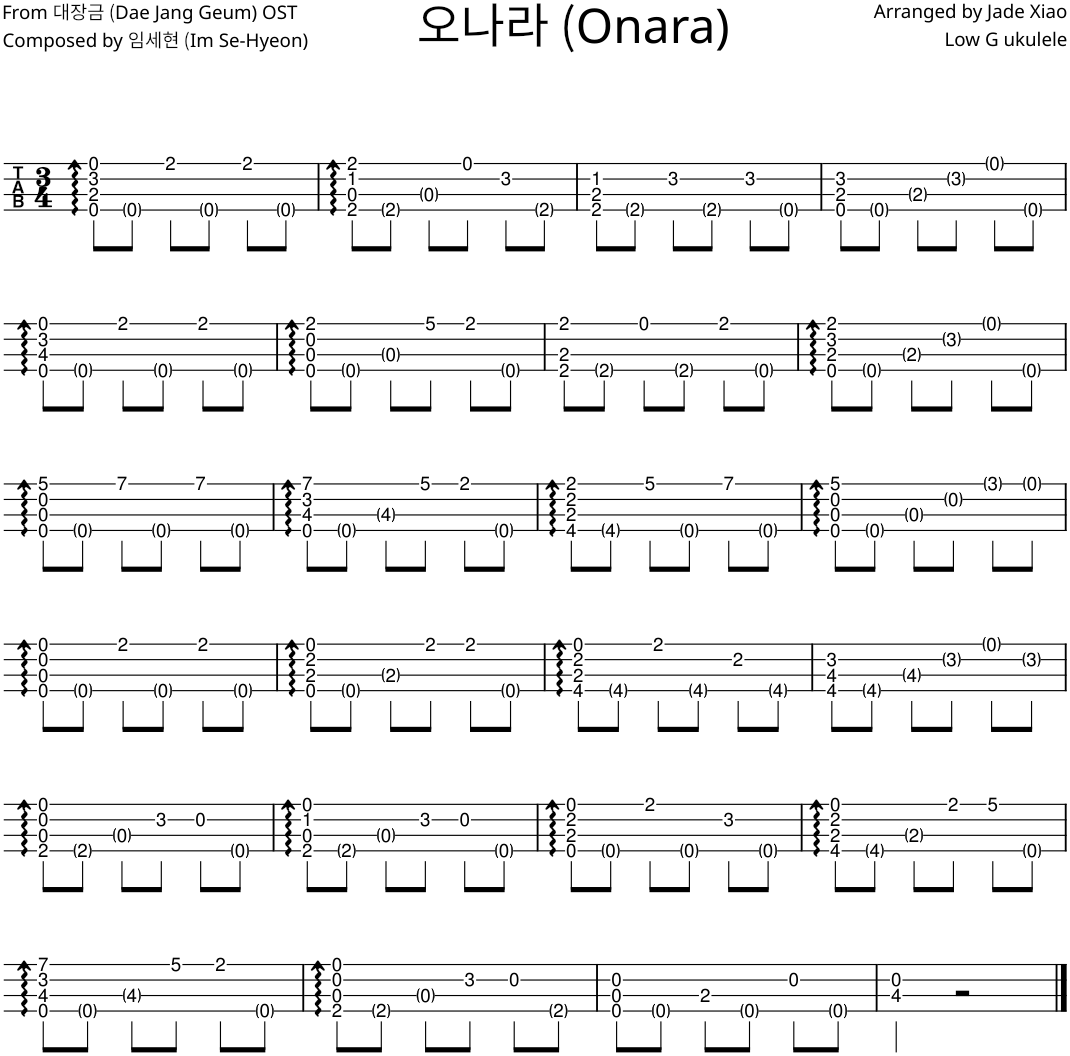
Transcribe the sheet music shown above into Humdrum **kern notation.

**kern	**kern
*part1	*part1
*staff2	*staff1
*I"Ukulele	*
*I'Uk.	*
*stria4	*stria5
*	*clefG2
*k[]	*k[]
*M3/4	*M3/4
=1	=1
8G\:: 8d\:: 8g\:: 8a\::L	8G::/ 8d::/ 8g::/ 8a::/L
8G\J	8G/J
8b\L	8b/L
8G\J	8G/J
8b\L	8b/L
8G\J	8G/J
=2	=2
8A\:: 8c\:: 8f\:: 8b\::L	8A::/ 8c::/ 8f::/ 8b::/L
8A\J	8A/J
8c\L	8c/L
8a\J	8a/J
8g\L	8g/L
8A\J	8A/J
=3	=3
8A\ 8d\ 8f\L	8A/ 8d/ 8f/L
8A\J	8A/J
8g\L	8g/L
8A\J	8A/J
8g\L	8g/L
8G\J	8G/J
=4	=4
8G\ 8d\ 8g\L	8G/ 8d/ 8g/L
8G\J	8G/J
8d\L	8d/L
8g\J	8g/J
8a\L	8a/L
8G\J	8G/J
!!LO:LB:g=z
=5	=5
8G\:: 8e\:: 8g\:: 8a\::L	8G::/ 8e::/ 8g::/ 8a::/L
8G\J	8G/J
8b\L	8b/L
8G\J	8G/J
8b\L	8b/L
8G\J	8G/J
=6	=6
8G\:: 8c\:: 8e#X\:: 8b\::L	8G::/ 8c::/ 8e#X::/ 8b::/L
8G\J	8G/J
8c\L	8c/L
8dd\J	8dd/J
8b\L	8b/L
8G\J	8G/J
=7	=7
8A\ 8d\ 8b\L	8A/ 8d/ 8b/L
8A\J	8A/J
8a\L	8a/L
8A\J	8A/J
8b\L	8b/L
8G\J	8G/J
=8	=8
8G\:: 8d\:: 8g\:: 8b\::L	8G::/ 8d::/ 8g::/ 8b::/L
8G\J	8G/J
8d\L	8d/L
8g\J	8g/J
8a\L	8a/L
8G\J	8G/J
!!LO:LB:g=z
=9	=9
8G\:: 8c\:: 8e\:: 8dd\::L	8G::/ 8c::/ 8e::/ 8dd::/L
8G\J	8G/J
8ee\L	8ee/L
8G\J	8G/J
8ee\L	8ee/L
8G\J	8G/J
=10	=10
8G\:: 8e\:: 8g\:: 8ee\::L	8G::/ 8e::/ 8g::/ 8ee::/L
8G\J	8G/J
8e\L	8e/L
8dd\J	8dd/J
8b\L	8b/L
8G\J	8G/J
=11	=11
8B\:: 8d\:: 8f#X\:: 8b\::L	8B::/ 8d::/ 8f#X::/ 8b::/L
8B\J	8B/J
8dd\L	8dd/L
8G\J	8G/J
8ee\L	8ee/L
8G\J	8G/J
=12	=12
8G\:: 8c\:: 8e\:: 8dd\::L	8G::/ 8c::/ 8e::/ 8dd::/L
8G\J	8G/J
8c\L	8c/L
8e\J	8e/J
8cc\L	8cc\L
8a\J	8a\J
!!LO:LB:g=z
=13	=13
8G\:: 8c\:: 8e\:: 8a\::L	8G::/ 8c::/ 8e::/ 8a::/L
8G\J	8G/J
8b\L	8b/L
8G\J	8G/J
8b\L	8b/L
8G\J	8G/J
=14	=14
8G\:: 8d\:: 8f#\:: 8a\::L	8G::/ 8d::/ 8f#::/ 8a::/L
8G\J	8G/J
8d\L	8d/L
8b\J	8b/J
8b\L	8b/L
8G\J	8G/J
=15	=15
8B\:: 8d\:: 8f#\:: 8a\::L	8B::/ 8d::/ 8f#::/ 8a::/L
8B\J	8B/J
8b\L	8b/L
8B\J	8B/J
8f#\L	8f#/L
8B\J	8B/J
=16	=16
8B\ 8e\ 8g\L	8B/ 8e/ 8g/L
8B\J	8B/J
8e\L	8e/L
8g\J	8g/J
8a\L	8a/L
8g\J	8g/J
!!LO:LB:g=z
=17	=17
8A\:: 8c\:: 8e\:: 8a\::L	8A::/ 8c::/ 8e::/ 8a::/L
8A\J	8A/J
8c\L	8c/L
8g\J	8g/J
8e\L	8e/L
8G\J	8G/J
=18	=18
8A\:: 8c\:: 8f\:: 8a\::L	8A::/ 8c::/ 8f::/ 8a::/L
8A\J	8A/J
8c\L	8c/L
8g\J	8g/J
8e\L	8e/L
8G\J	8G/J
=19	=19
8G\:: 8d\:: 8f#\:: 8a\::L	8G::/ 8d::/ 8f#::/ 8a::/L
8G\J	8G/J
8b\L	8b/L
8G\J	8G/J
8g\L	8g/L
8G\J	8G/J
=20	=20
8B\:: 8d\:: 8f#\:: 8a\::L	8B::/ 8d::/ 8f#::/ 8a::/L
8B\J	8B/J
8d\L	8d/L
8b\J	8b/J
8dd\L	8dd/L
8G\J	8G/J
!!LO:LB:g=z
=21	=21
8G\:: 8e\:: 8g\:: 8ee\::L	8G::/ 8e::/ 8g::/ 8ee::/L
8G\J	8G/J
8e\L	8e/L
8dd\J	8dd/J
8b\L	8b/L
8G\J	8G/J
=22	=22
8A\:: 8c\:: 8e\:: 8a\::L	8A::/ 8c::/ 8e::/ 8a::/L
8A\J	8A/J
8c\L	8c/L
8g\J	8g/J
8e\L	8e/L
8A\J	8A/J
=23	=23
8G\ 8c\ 8e\L	8G/ 8c/ 8e/L
8G\J	8G/J
8d\L	8d/L
8G\J	8G/J
8e\L	8e/L
8G\J	8G/J
=24	=24
4e\ 4e\	4e 4e
2r	2r
==	==
*-	*-
